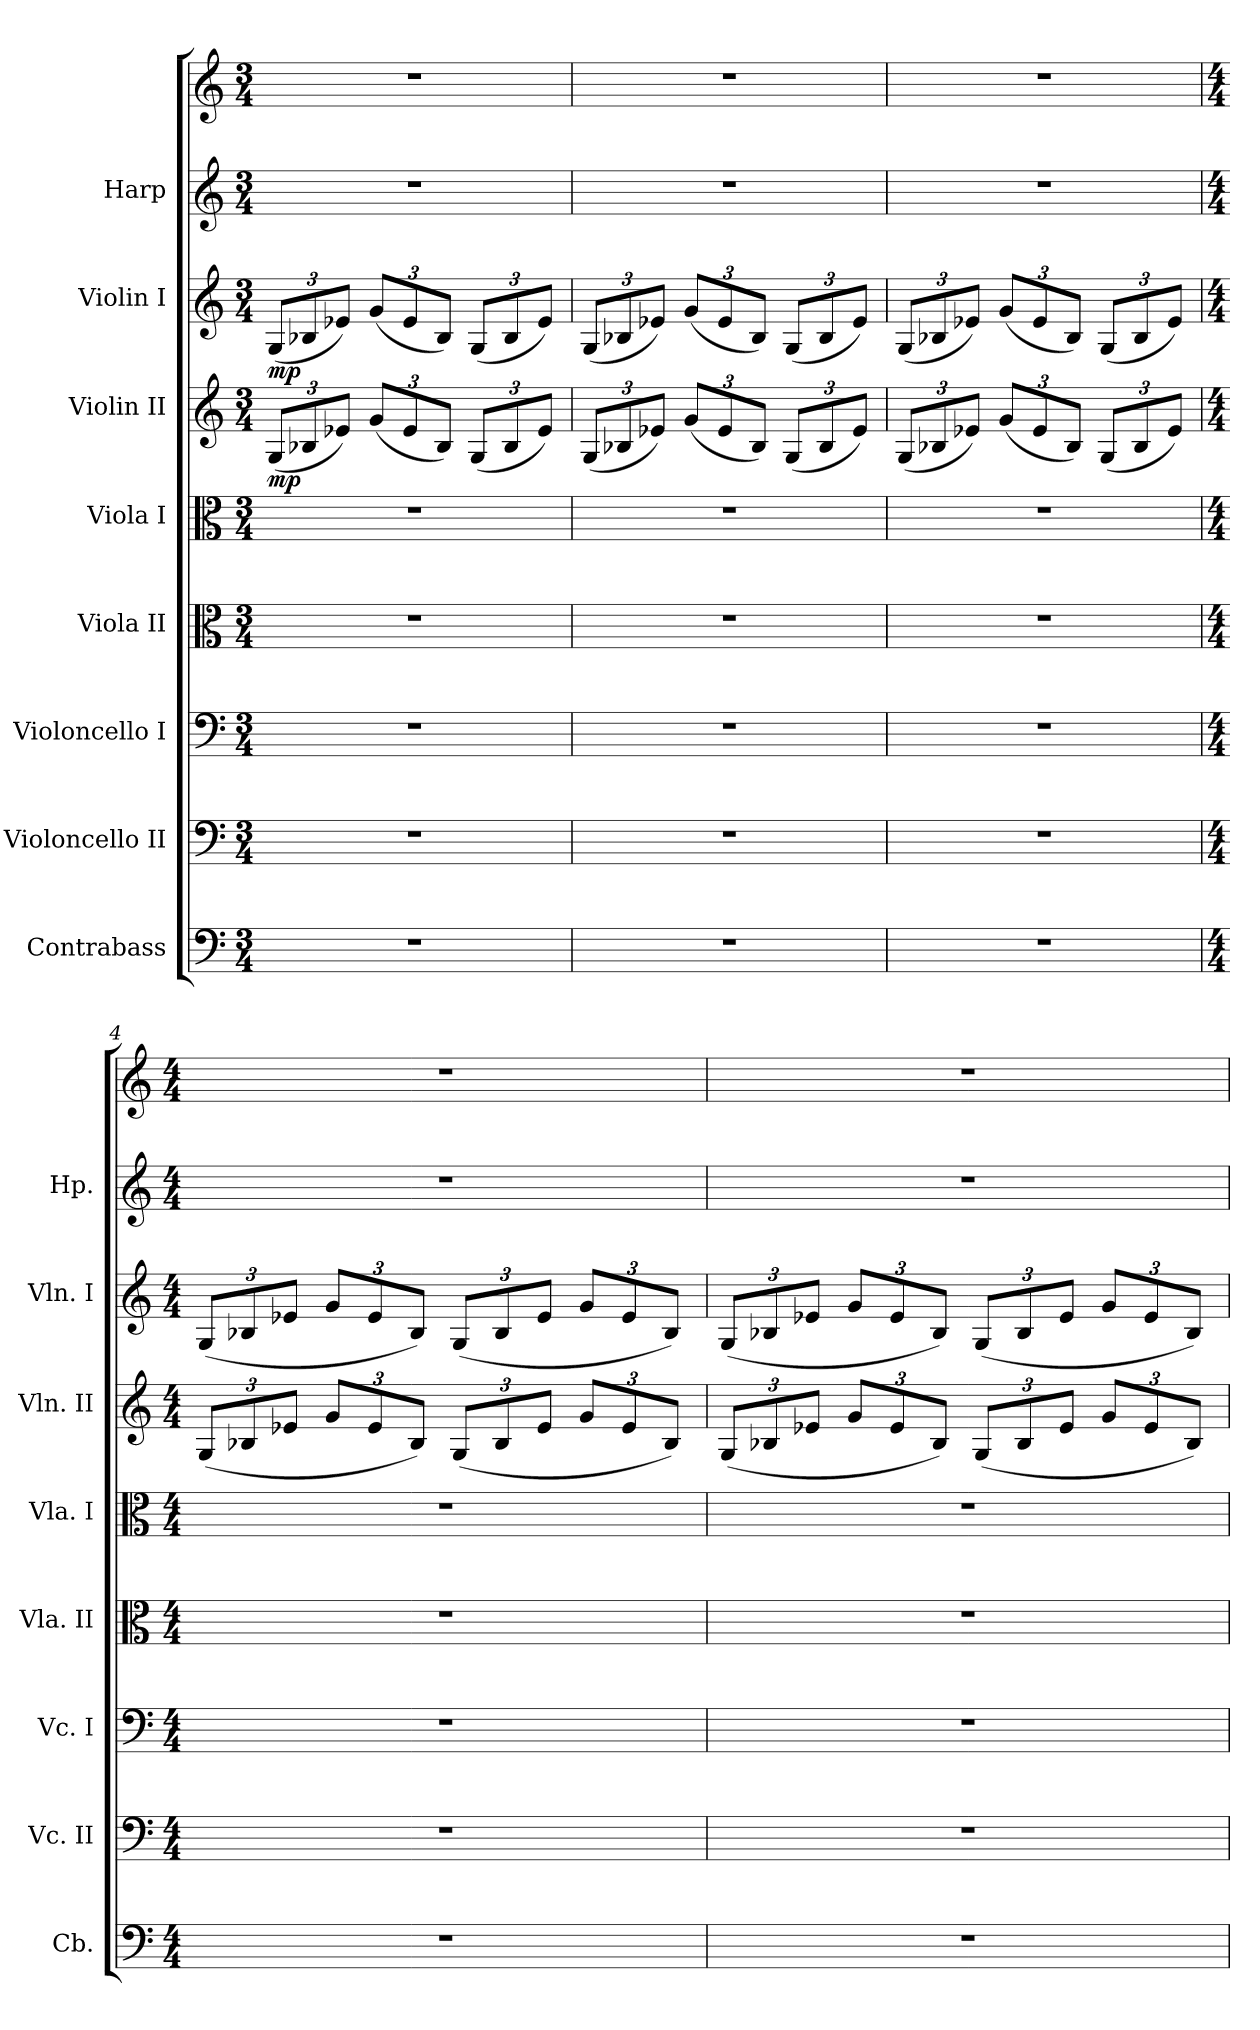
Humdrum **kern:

**kern	**kern	**kern	**kern	**kern	**kern	**dynam	**kern	**dynam	**kern	**kern
*part8	*part7	*part6	*part5	*part4	*part3	*part3	*part2	*part2	*part1	*part1
*staff9	*staff8	*staff7	*staff6	*staff5	*staff4	*staff4	*staff3	*staff3	*staff2	*staff1
*I"Contrabass	*I"Violoncello II	*I"Violoncello I	*I"Viola II	*I"Viola I	*I"Violin II	*	*I"Violin I	*	*I"Harp	*
*I'Cb.	*I'Vc. II	*I'Vc. I	*I'Vla. II	*I'Vla. I	*I'Vln. II	*	*I'Vln. I	*	*I'Hp.	*
*clefF4	*clefF4	*clefF4	*clefC3	*clefC3	*clefG2	*	*clefG2	*	*clefG2	*clefG2
*ITrd7c12	*	*	*	*	*	*	*	*	*	*
*k[]	*k[]	*k[]	*k[]	*k[]	*k[]	*	*k[]	*	*k[]	*k[]
*M3/4	*M3/4	*M3/4	*M3/4	*M3/4	*M3/4	*	*M3/4	*	*M3/4	*M3/4
*MM200	*MM200	*MM200	*MM200	*MM200	*MM200	*	*MM200	*	*MM200	*MM200
*	*	*	*	*	*Xbrackettup	*	*Xbrackettup	*	*	*
=1	=1	=1	=1	=1	=1	=1	=1	=1	=1	=1
!	!	!	!	!	!	!LO:DY:b	!	!LO:DY:b	!	!
2.r	2.r	2.r	2.r	2.r	(12G/L	mp	(12G/L	mp	2.r	2.r
.	.	.	.	.	12B-X/	.	12B-X/	.	.	.
.	.	.	.	.	12e-X/J)	.	12e-X/J)	.	.	.
.	.	.	.	.	(12g/L	.	(12g/L	.	.	.
.	.	.	.	.	12e-/	.	12e-/	.	.	.
.	.	.	.	.	12B-/J)	.	12B-/J)	.	.	.
.	.	.	.	.	(12G/L	.	(12G/L	.	.	.
.	.	.	.	.	12B-/	.	12B-/	.	.	.
.	.	.	.	.	12e-/J)	.	12e-/J)	.	.	.
=2	=2	=2	=2	=2	=2	=2	=2	=2	=2	=2
2.r	2.r	2.r	2.r	2.r	(12G/L	.	(12G/L	.	2.r	2.r
.	.	.	.	.	12B-X/	.	12B-X/	.	.	.
.	.	.	.	.	12e-X/J)	.	12e-X/J)	.	.	.
.	.	.	.	.	(12g/L	.	(12g/L	.	.	.
.	.	.	.	.	12e-/	.	12e-/	.	.	.
.	.	.	.	.	12B-/J)	.	12B-/J)	.	.	.
.	.	.	.	.	(12G/L	.	(12G/L	.	.	.
.	.	.	.	.	12B-/	.	12B-/	.	.	.
.	.	.	.	.	12e-/J)	.	12e-/J)	.	.	.
=3	=3	=3	=3	=3	=3	=3	=3	=3	=3	=3
2.r	2.r	2.r	2.r	2.r	(12G/L	.	(12G/L	.	2.r	2.r
.	.	.	.	.	12B-X/	.	12B-X/	.	.	.
.	.	.	.	.	12e-X/J)	.	12e-X/J)	.	.	.
.	.	.	.	.	(12g/L	.	(12g/L	.	.	.
.	.	.	.	.	12e-/	.	12e-/	.	.	.
.	.	.	.	.	12B-/J)	.	12B-/J)	.	.	.
.	.	.	.	.	(12G/L	.	(12G/L	.	.	.
.	.	.	.	.	12B-/	.	12B-/	.	.	.
.	.	.	.	.	12e-/J)	.	12e-/J)	.	.	.
=4	=4	=4	=4	=4	=4	=4	=4	=4	=4	=4
*M4/4	*M4/4	*M4/4	*M4/4	*M4/4	*M4/4	*	*M4/4	*	*M4/4	*M4/4
1r	1r	1r	1r	1r	(12G/L	.	(12G/L	.	1r	1r
.	.	.	.	.	12B-X/	.	12B-X/	.	.	.
.	.	.	.	.	12e-X/J	.	12e-X/J	.	.	.
.	.	.	.	.	12g/L	.	12g/L	.	.	.
.	.	.	.	.	12e-/	.	12e-/	.	.	.
.	.	.	.	.	12B-/J)	.	12B-/J)	.	.	.
.	.	.	.	.	(12G/L	.	(12G/L	.	.	.
.	.	.	.	.	12B-/	.	12B-/	.	.	.
.	.	.	.	.	12e-/J	.	12e-/J	.	.	.
.	.	.	.	.	12g/L	.	12g/L	.	.	.
.	.	.	.	.	12e-/	.	12e-/	.	.	.
.	.	.	.	.	12B-/J)	.	12B-/J)	.	.	.
=5	=5	=5	=5	=5	=5	=5	=5	=5	=5	=5
1r	1r	1r	1r	1r	(12G/L	.	(12G/L	.	1r	1r
.	.	.	.	.	12B-X/	.	12B-X/	.	.	.
.	.	.	.	.	12e-X/J	.	12e-X/J	.	.	.
.	.	.	.	.	12g/L	.	12g/L	.	.	.
.	.	.	.	.	12e-/	.	12e-/	.	.	.
.	.	.	.	.	12B-/J)	.	12B-/J)	.	.	.
.	.	.	.	.	(12G/L	.	(12G/L	.	.	.
.	.	.	.	.	12B-/	.	12B-/	.	.	.
.	.	.	.	.	12e-/J	.	12e-/J	.	.	.
.	.	.	.	.	12g/L	.	12g/L	.	.	.
.	.	.	.	.	12e-/	.	12e-/	.	.	.
.	.	.	.	.	12B-/J)	.	12B-/J)	.	.	.
=	=	=	=	=	=	=	=	=	=	=
*-	*-	*-	*-	*-	*-	*-	*-	*-	*-	*-
